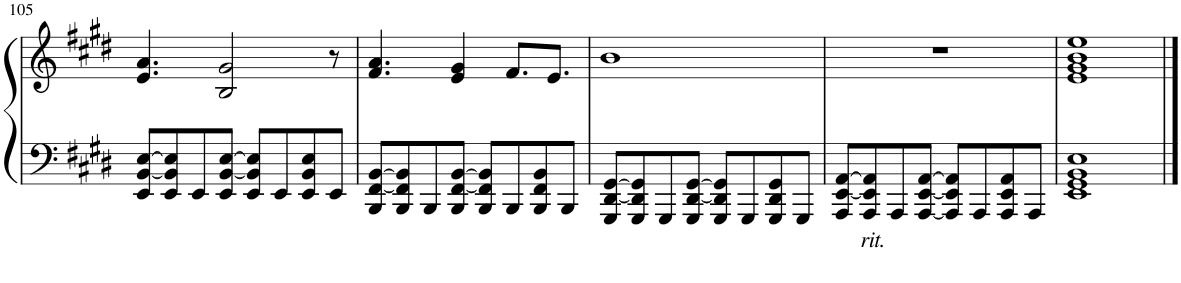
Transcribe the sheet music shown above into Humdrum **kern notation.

**kern	**kern
*part1	*part1
*staff2	*staff1
*I"Piano	*
*I'Pno.	*
!!LO:PB:g=z
*clefF4	*clefG2
*k[f#c#g#d#]	*k[f#c#g#d#]
*M4/4	*M4/4
=105	=105
8EE/ [8BB/ [8E/L	4.e/ 4.a/
8EE/ 8BB/] 8E/]	.
8EE/	.
8EE/ [8BB/ [8E/J	2B/ 2g#/
8EE/ 8BB/] 8E/]L	.
8EE/	.
8EE/ 8BB/ 8E/	.
8EE/J	8r
=106	=106
8BBB/ [8FF#/ [8BB/L	4.f#/ 4.a/
8BBB/ 8FF#/] 8BB/]	.
8BBB/	.
8BBB/ [8FF#/ [8BB/J	4e/ 4g#/
8BBB/ 8FF#/] 8BB/]L	.
8BBB/	8.f#/L
8BBB/ 8FF#/ 8BB/	.
.	8.e/J
8BBB/J	.
=107	=107
8GGG#/ [8DD#/ [8GG#/L	1b
8GGG#/ 8DD#/] 8GG#/]	.
8GGG#/	.
8GGG#/ [8DD#/ [8GG#/J	.
8GGG#/ 8DD#/] 8GG#/]L	.
8GGG#/	.
8GGG#/ 8DD#/ 8GG#/	.
8GGG#/J	.
=108	=108
8AAA/ [8EE/ [8AA/L	1r
!LO:TX:b:i:t=rit.	!
8AAA/ 8EE/] 8AA/]	.
8AAA/	.
[8AAA/ [8EE/ [8AA/J	.
8AAA/] 8EE/] 8AA/]L	.
8AAA/	.
8AAA/ 8EE/ 8AA/	.
8AAA/J	.
=109	=109
1EE 1GG# 1BB 1E	1e 1g# 1b 1ee
==	==
*-	*-
